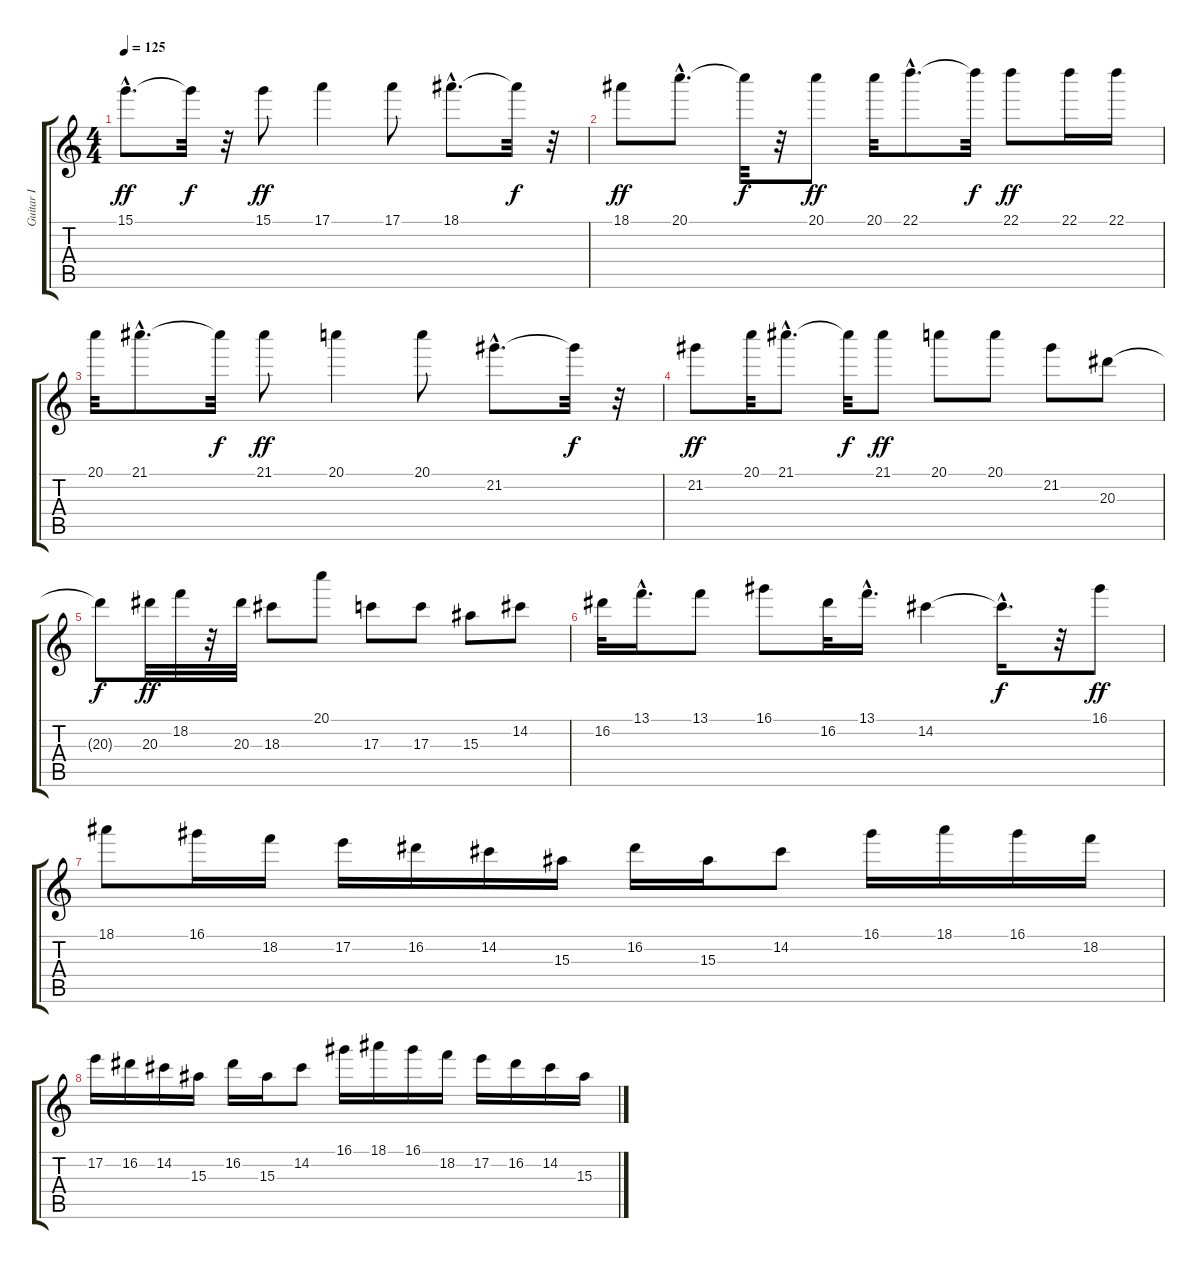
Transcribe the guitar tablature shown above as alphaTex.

\track ("Guitar I" "Guitar I") {instrument electricguitarclean}
\staff {score tabs}
\tuning (E4 B3 G3 D3 A2 E2) {hide}
\ts (4 4)
\tempo 125
\clef g2
\ks c
15.1{hac}.8{d dy ff} 15.1{t}.32{dy f} r.32 15.1.8{dy ff} 17.1.4 17.1.8 18.1{hac}.8{d} 18.1{t}.32{dy f} r.32 |
18.1.8{dy ff} 20.1{hac}.8{d} 20.1{t}.32{dy f} r.32 20.1.8{dy ff} 20.1.32 22.1{hac}.8{d} 22.1{t}.32{dy f} 22.1.8{dy ff} 22.1.16 22.1.16 |
20.1.32 21.1{hac}.8{d} 21.1{t}.32{dy f} 21.1.8{dy ff} 20.1.4 20.1.8 21.2{hac}.8{d} 21.2{t}.32{dy f} r.32 |
21.2.8{dy ff} 20.1.32 21.1{hac}.8{d} 21.1{t}.32{dy f} 21.1.8{dy ff} 20.1.8 20.1.8 21.2.8 20.3.8 |
20.3{t}.8{dy f} 20.3.32{dy ff} 18.2.32 r.32 20.3.32 18.3.8 20.1.8 17.3.8 17.3.8 15.3.8 14.2.8 |
16.2.32 13.1{hac}.16{d} 13.1.8 16.1.8 16.2.32 13.1{hac}.16{d} 14.2.4 14.2{hac t}.16{d dy f} r.32 16.1.8{dy ff} |
18.1.8 16.1.16 18.2.16 17.2.16 16.2.16 14.2.16 15.3.16 16.2.16 15.3.16 14.2.8 16.1.16 18.1.16 16.1.16 18.2.16 |
17.2.16 16.2.16 14.2.16 15.3.16 16.2.16 15.3.16 14.2.8 16.1.16 18.1.16 16.1.16 18.2.16 17.2.16 16.2.16 14.2.16 15.3.16
